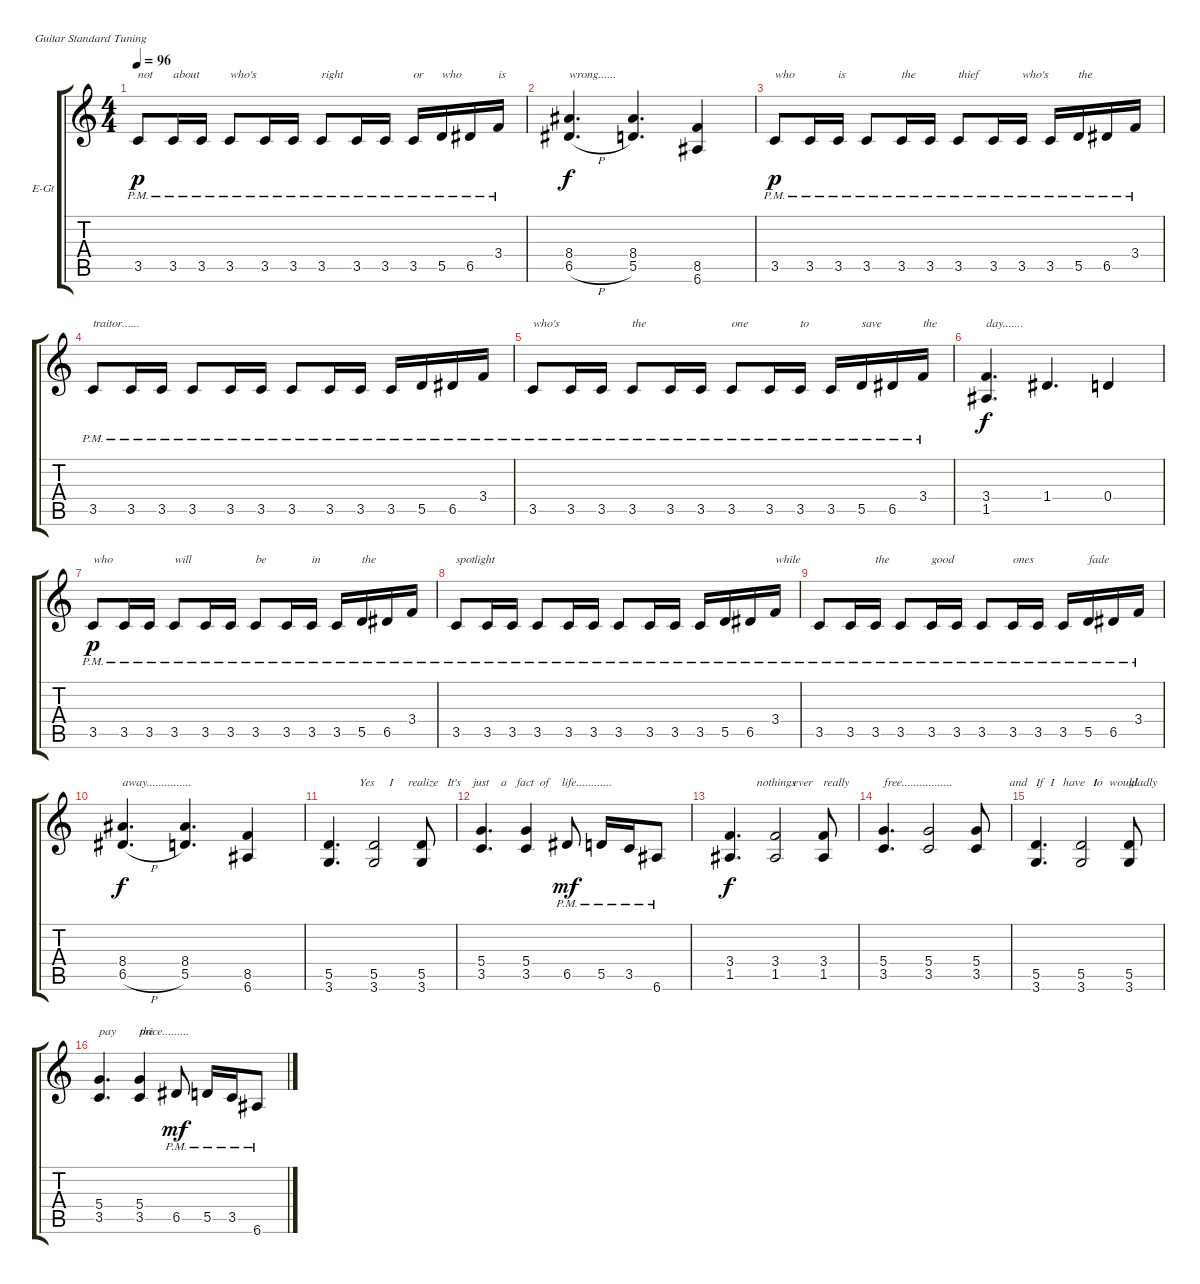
\defaultSystemsLayout 4
\bracketExtendMode groupsimilarinstruments
\firstSystemTrackNameOrientation horizontal
\otherSystemsTrackNameOrientation horizontal
\track ("Wolf Hoffmann" "E-Gt") {instrument distortionguitar}
\staff {score tabs}
\tuning (E4 B3 G3 D3 A2 E2)
\ts (4 4)
\tempo 96
\clef g2
\ks c
3.5{pm}.8{txt "not" dy p} 3.5{pm}.16{txt "about"} 3.5{pm}.16 3.5{pm}.8{txt "who's"} 3.5{pm}.16 3.5{pm}.16 3.5{pm}.8{txt "right"} 3.5{pm}.16 3.5{pm}.16 3.5{pm}.16{txt "or"} 5.5{pm}.16{txt "who"} 6.5{pm}.16 3.4{pm}.16{txt "is"} |
(6.5{h} 8.4).4{d txt "wrong......" dy f} (8.4 5.5).4{d} (8.5 6.6).4 |
3.5{pm}.8{txt "who" dy p} 3.5{pm}.16 3.5{pm}.16{txt "is"} 3.5{pm}.8 3.5{pm}.16{txt "the"} 3.5{pm}.16 3.5{pm}.8{txt "thief"} 3.5{pm}.16 3.5{pm}.16{txt "who's"} 3.5{pm}.16 5.5{pm}.16{txt "the"} 6.5{pm}.16 3.4{pm}.16 |
3.5{pm}.8{txt "traitor......"} 3.5{pm}.16 3.5{pm}.16 3.5{pm}.8 3.5{pm}.16 3.5{pm}.16 3.5{pm}.8 3.5{pm}.16 3.5{pm}.16 3.5{pm}.16 5.5{pm}.16 6.5{pm}.16 3.4{pm}.16 |
3.5{pm}.8{txt "who's"} 3.5{pm}.16 3.5{pm}.16 3.5{pm}.8{txt "the"} 3.5{pm}.16 3.5{pm}.16 3.5{pm}.8{txt "one"} 3.5{pm}.16 3.5{pm}.16{txt "to"} 3.5{pm}.16 5.5{pm}.16{txt "save"} 6.5{pm}.16 3.4{pm}.16{txt "the"} |
(1.5 3.4).4{d txt "day......." dy f} 1.4.4{d} 0.4.4 |
3.5{pm}.8{txt "who" dy p} 3.5{pm}.16 3.5{pm}.16 3.5{pm}.8{txt "will"} 3.5{pm}.16 3.5{pm}.16 3.5{pm}.8{txt "be"} 3.5{pm}.16 3.5{pm}.16{txt "in"} 3.5{pm}.16 5.5{pm}.16{txt "the"} 6.5{pm}.16 3.4{pm}.16 |
3.5{pm}.8{txt "spotlight"} 3.5{pm}.16 3.5{pm}.16 3.5{pm}.8 3.5{pm}.16 3.5{pm}.16 3.5{pm}.8 3.5{pm}.16 3.5{pm}.16 3.5{pm}.16 5.5{pm}.16 6.5{pm}.16 3.4{pm}.16{txt "while"} |
3.5{pm}.8 3.5{pm}.16 3.5{pm}.16{txt "the"} 3.5{pm}.8 3.5{pm}.16{txt "good"} 3.5{pm}.16 3.5{pm}.8 3.5{pm}.16{txt "ones"} 3.5{pm}.16 3.5{pm}.16 5.5{pm}.16{txt "fade"} 6.5{pm}.16 3.4{pm}.16 |
(6.5{h} 8.4).4{d txt "away..............." dy f} (8.4 5.5).4{d} (8.5 6.6).4 |
(5.5 3.6).4{d txt "          Yes     I     realize   It's    just    a   fact  of    life............   "} (5.5 3.6).2 (3.6 5.5).8 |
(3.5 5.4).4{d} (3.5 5.4).4 6.5{pm}.8{dy mf} 5.5{pm}.16 3.5{pm}.16 6.6{pm}.8 |
(1.5 3.4).4{d txt "         nothings  " dy f} (1.5 3.4).2{txt "      ever"} (1.5 3.4).8{txt "really"} |
(3.5 5.4).4{d txt "free................."} (3.5 5.4).2 (3.5 5.4).8{txt "           and"} |
(5.5 3.6).4{d txt "If  I   have   to"} (5.5 3.6).2{txt "    I    would"} (3.6 5.5).8{txt "gladly"} |
(3.5 5.4).4{d txt "pay        the"} (3.5 5.4).4{txt "price........."} 6.5{pm}.8{dy mf} 5.5{pm}.16 3.5{pm}.16 6.6{pm}.8
